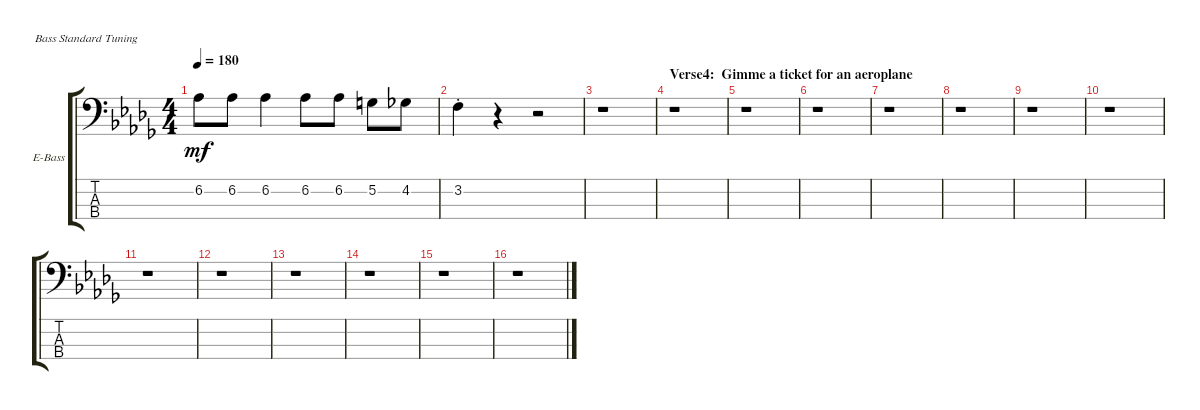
\bracketExtendMode groupsimilarinstruments
\firstSystemTrackNameOrientation horizontal
\otherSystemsTrackNameOrientation horizontal
\track ("Bass" "E-Bass") {instrument electricbassfinger}
\staff {score tabs}
\tuning (G2 D2 A1 E1)
\ts (4 4)
\tempo 180
\clef f4
\ks bbminor
6.2.8{dy mf} 6.2.8 6.2.4 6.2.8 6.2.8 5.2.8 4.2.8 |
3.2{st}.4 r.4 r.2 |
r.1 |
\section ("" "Verse4:  Gimme a ticket for an aeroplane")
r.1 |
r.1 |
r.1 |
r.1 |
r.1 |
r.1 |
r.1 |
r.1 |
r.1 |
r.1 |
r.1 |
r.1 |
r.1
